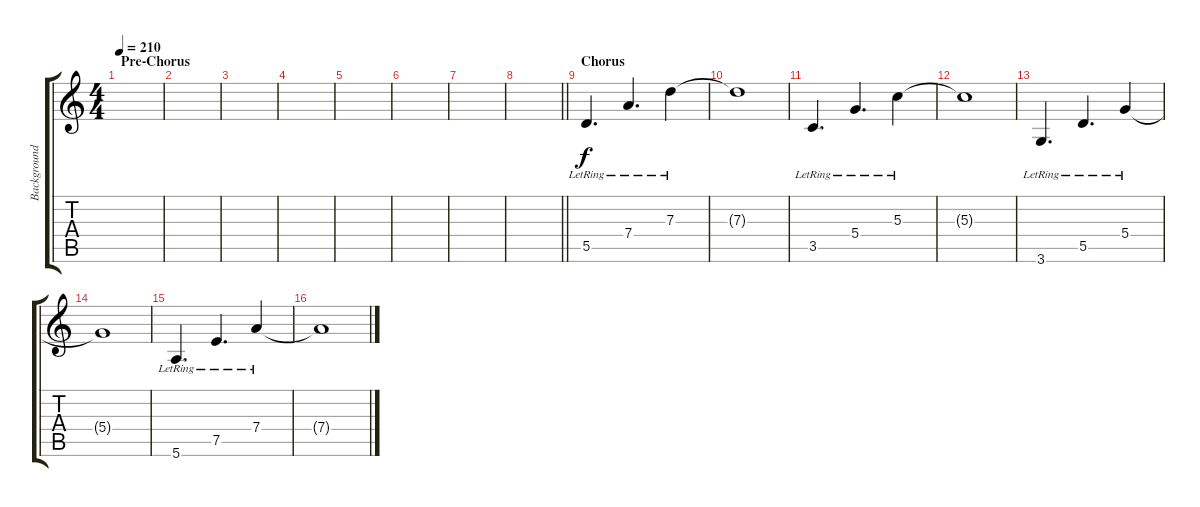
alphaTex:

\track ("Background" "Background") {instrument electricguitarmuted}
\staff {score tabs}
\tuning (E4 B3 G3 D3 A2 E2) {hide}
\ts (4 4)
\section ("" "Pre-Chorus")
\tempo 210
\clef g2
\ks c
|
|
|
|
|
|
|
\barLineRight lightlight
|
\section ("" "Chorus")
5.5{lr}.4{d} 7.4{lr}.4{d} 7.3{lr}.4 |
7.3{t}.1 |
3.5{lr}.4{d} 5.4{lr}.4{d} 5.3{lr}.4 |
5.3{t}.1 |
3.6{lr}.4{d} 5.5{lr}.4{d} 5.4{lr}.4 |
5.4{t}.1 |
5.6{lr}.4{d} 7.5{lr}.4{d} 7.4{lr}.4 |
7.4{t}.1
